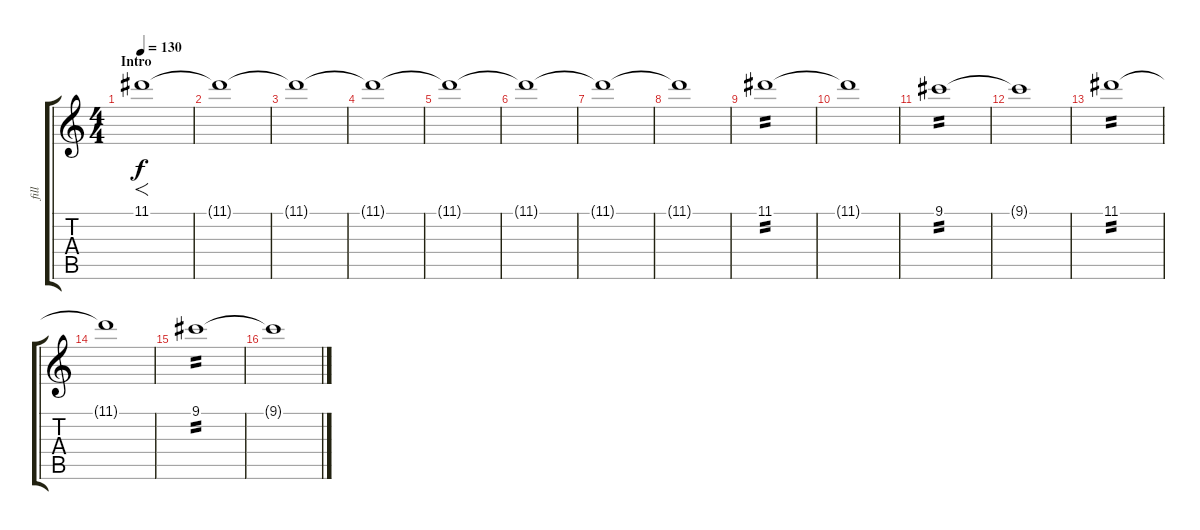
\track ("fill" "fill") {instrument distortionguitar}
\staff {score tabs}
\tuning (E4 B3 G3 D3 A2 E2) {hide}
\ts (4 4)
\section ("" "Intro")
\tempo 130
\clef g2
\ks c
11.1.1{f dy f instrument distortionguitar} |
11.1{t}.1 |
11.1{t}.1 |
11.1{t}.1 |
11.1{t}.1 |
11.1{t}.1 |
11.1{t}.1 |
11.1{t}.1 |
11.1.1{tp 2 volume 13} |
11.1{t}.1 |
9.1.1{tp 2} |
9.1{t}.1 |
11.1.1{tp 2} |
11.1{t}.1 |
9.1.1{tp 2} |
9.1{t}.1
